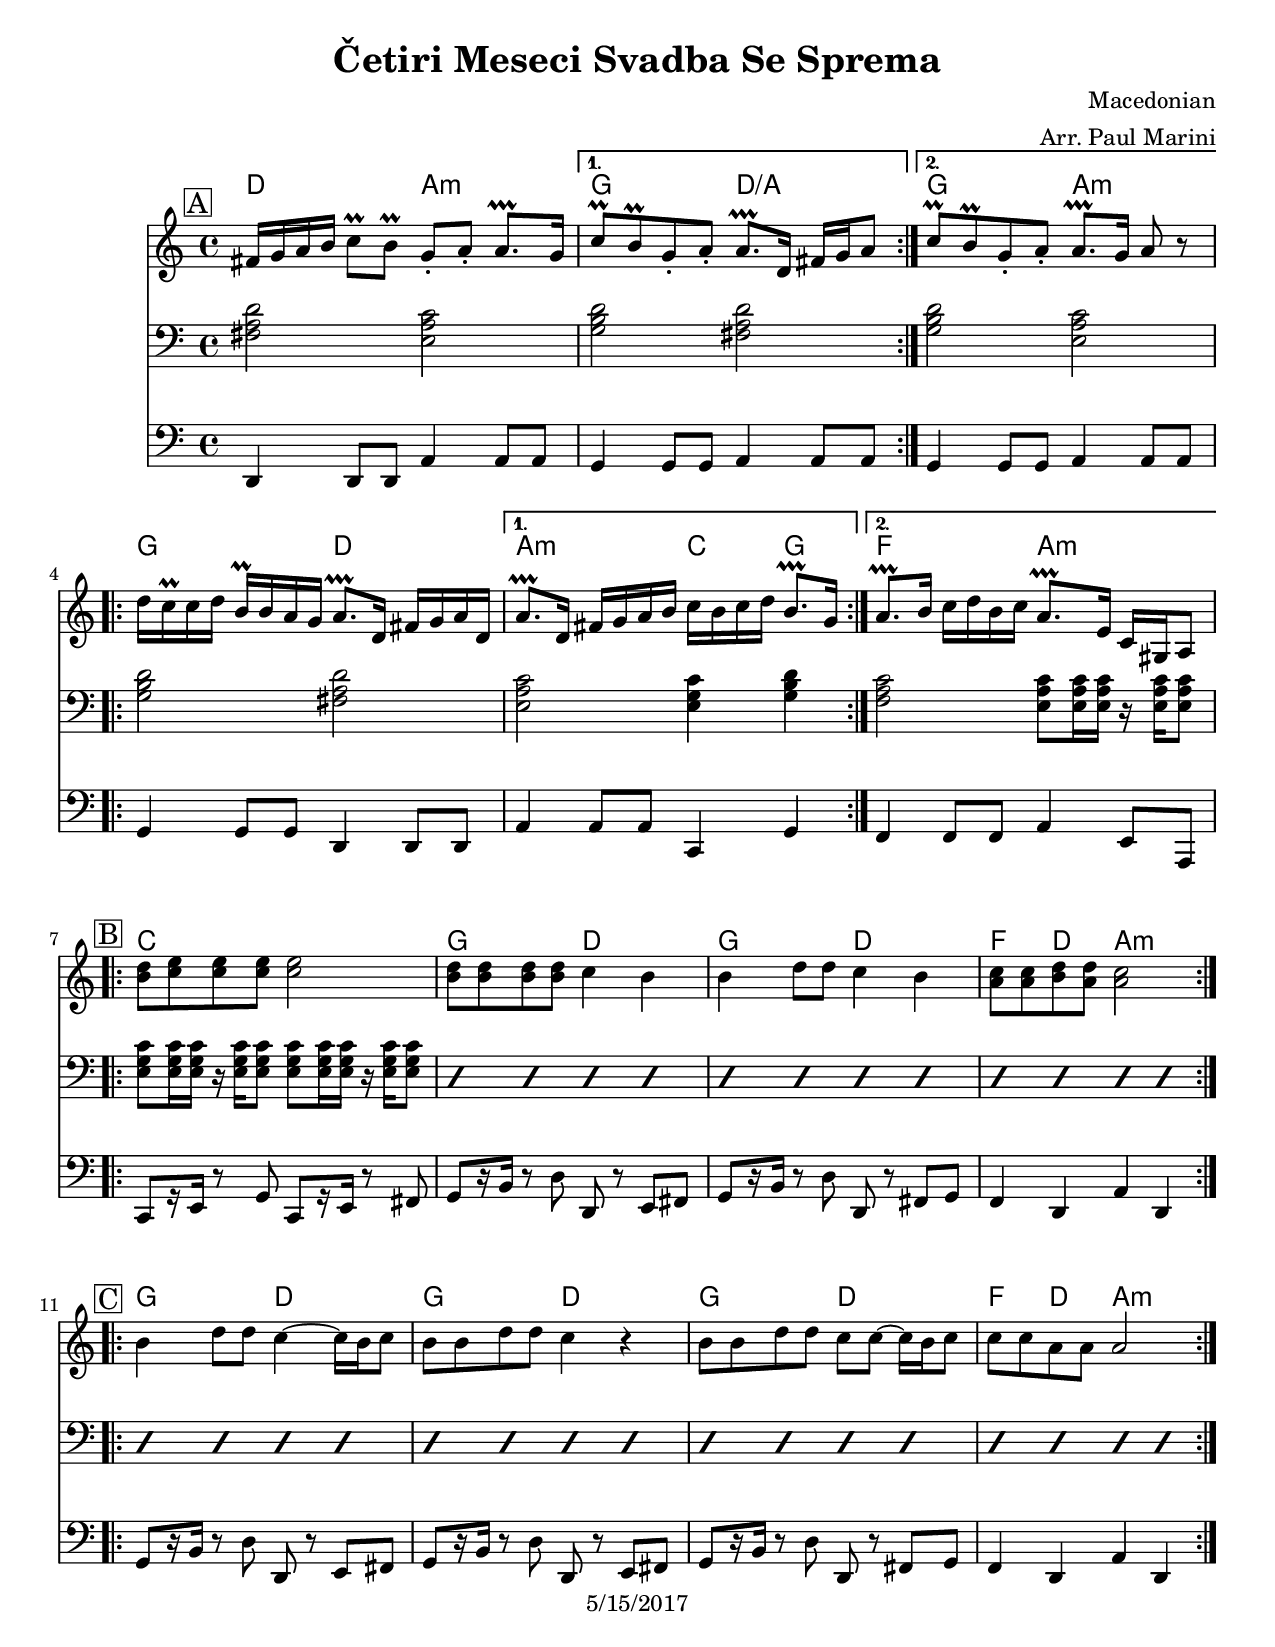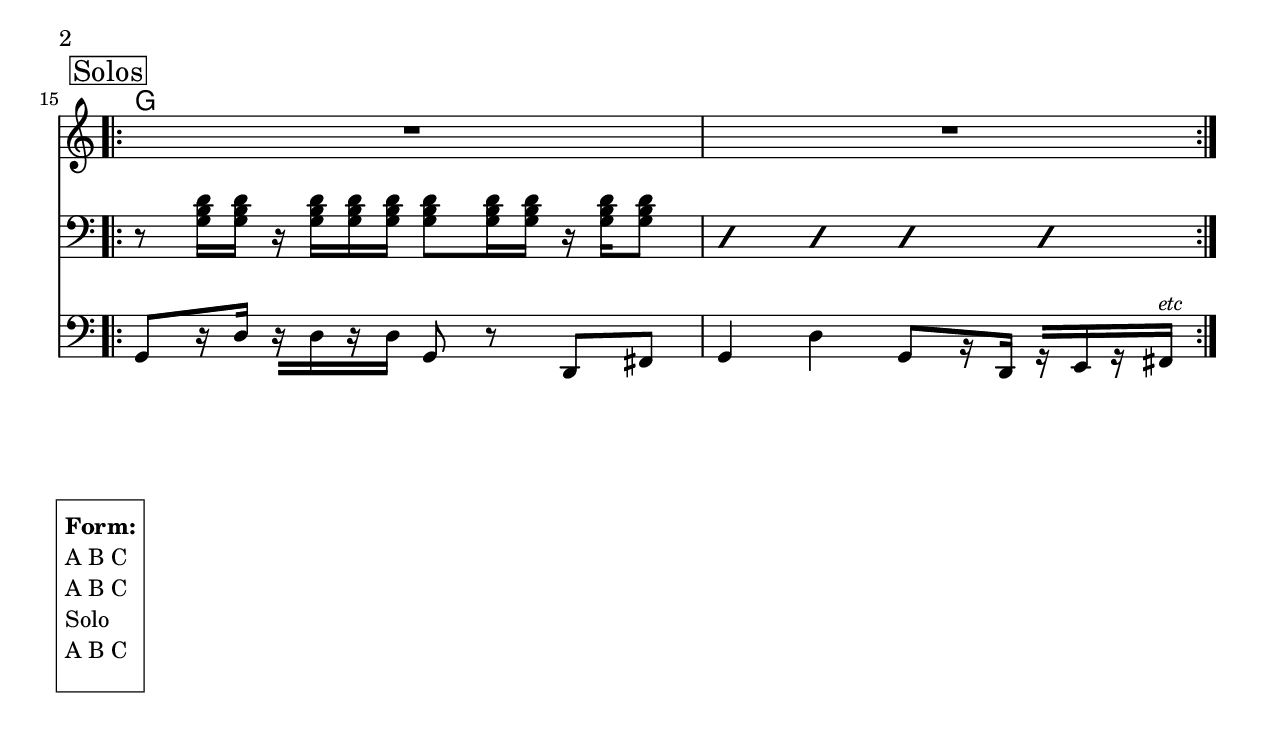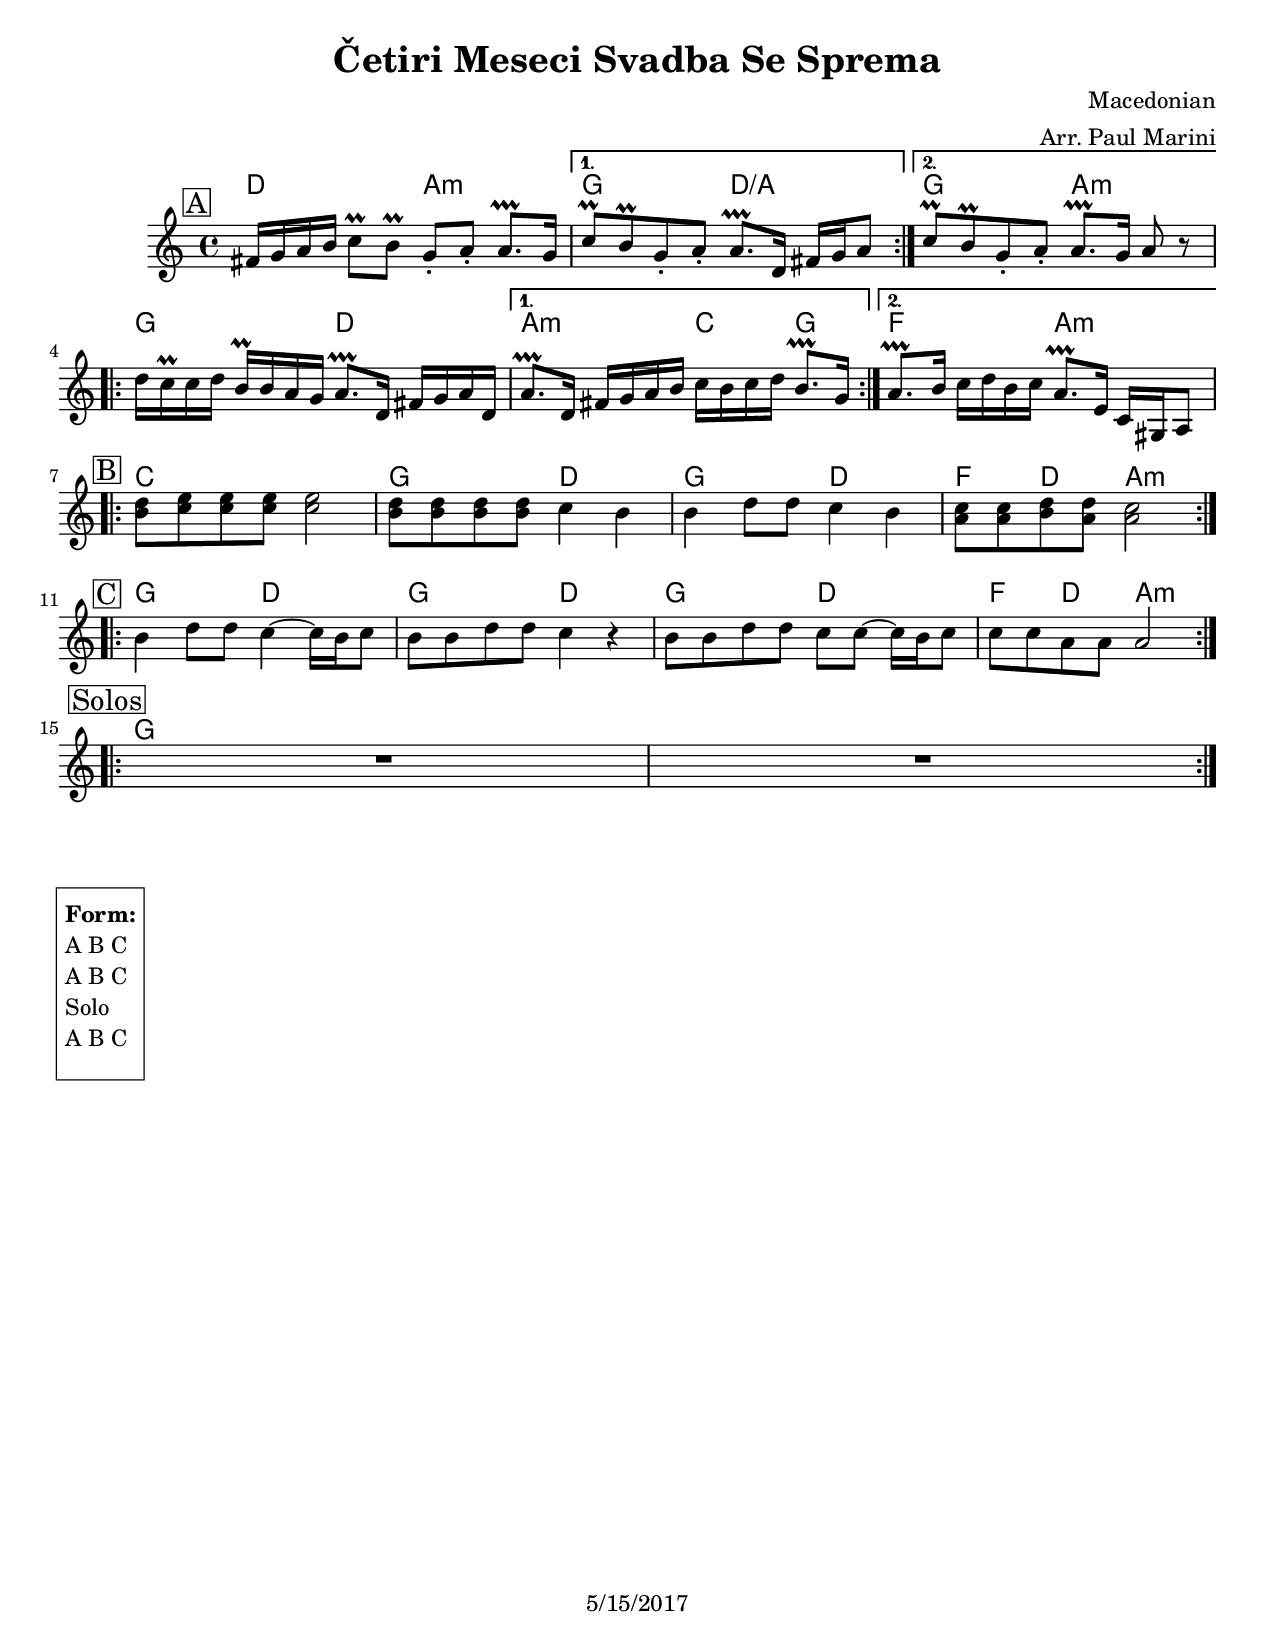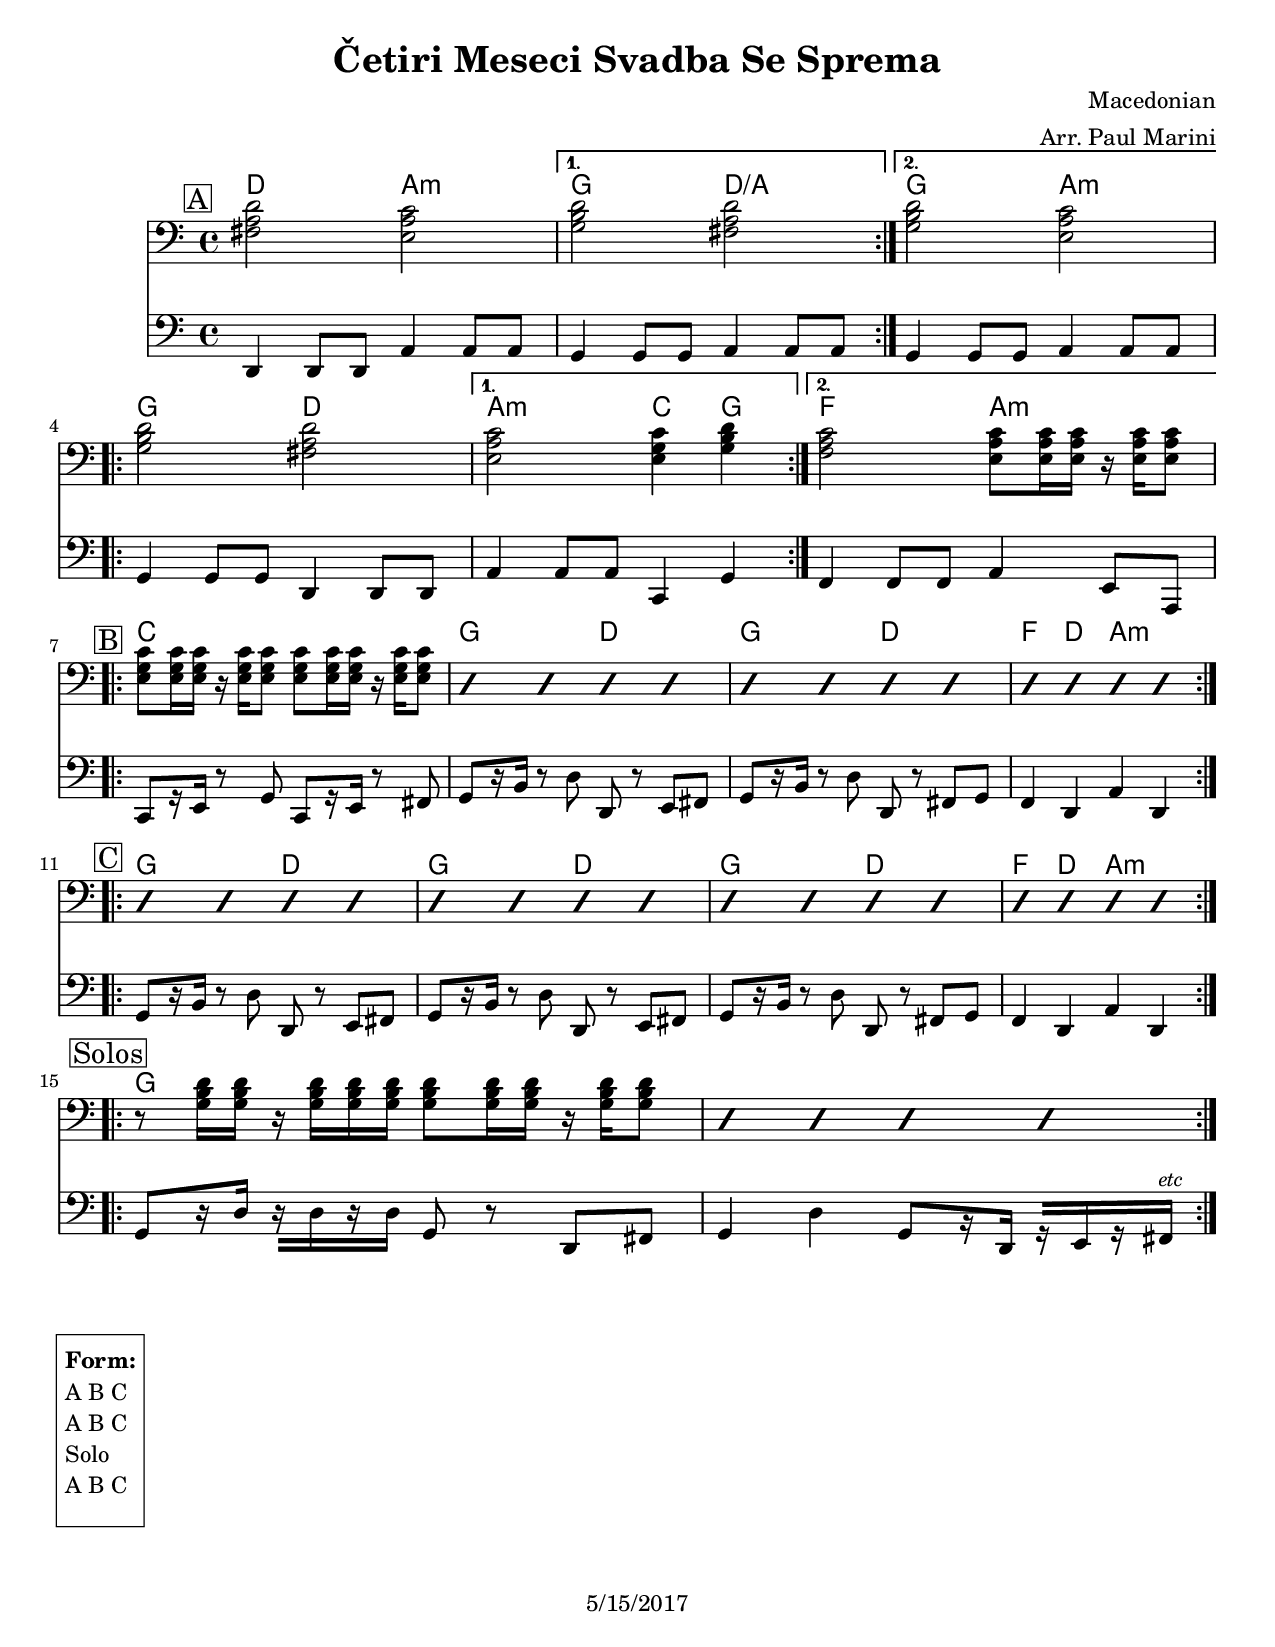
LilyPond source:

\version "2.18.2"

\header {
	title = "Četiri Meseci Svadba Se Sprema"
	composer = "Macedonian"
	arranger = "Arr. Paul Marini"
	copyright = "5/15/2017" %date of latest edits
}
\paper {
  #(set-paper-size "letter")
  }


slash = {
	\override NoteHead #'style = #'slash
	\override Stem #'transparent = ##t
}

noslash = {
	\revert NoteHead #'style
	\revert Stem #'transparent
}

test = { \relative c' { \tempo 4 = 80 \set Score.markFormatter = #format-mark-box-letters
	\repeat volta 2 {
	}
}
}

	
melody = { \relative c' { \set Score.markFormatter = #format-mark-box-letters 

	\mark \markup { \box "A" }
	\repeat volta 2 {
		fis16 g a b c8\prall b\prall g-. a-. a8.\prallprall g16 |
		}
		\alternative {
			{ c8\prall b\prall g-. a-. a8.\prallprall d,16 fis g a8 | }
			{ c8\prall b\prall g-. a-. a8.\prallprall g16 a8 r | }
		} \break

	\repeat volta 2 {
		d16 c\prall c d b\prall b a g a8.\prallprall d,16 fis g a d, |
		}
		\alternative {
			{ a'8.\prallprall d,16 fis g a b c b c d b8.\prallprall g16 | }
			{ a8.\prallprall b16 c d b c a8.\prallprall e16 c gis a8 | }
		} \break

	\mark \markup { \box "B" }
	\repeat volta 2 {
		<b' d>8 <c e> <c e> <c e> <c e>2 | <b d>8 <b d> <b d> <b d> c4 b |
		b4 d8 d c4 b | <a c>8 <a c> <d b> <d a> <c a>2 |
		} \break

	\mark \markup { \box "C" }
	\repeat volta 2 {
		b4 d8 d c4~ c16 b c8 | b8 b d d c4 r | 
		b8 b d d c c~ c16 b c8 | c8 c a a a2 | 
		} \break

	\mark \markup { \box "Solos" }
	\repeat volta 2 {
		R1 | R1 |
		}

}
}

midbrass = { \relative c { \set Score.markFormatter = #format-mark-box-letters 

	\mark \markup { \box "A" }
	\repeat volta 2 {
		<fis a d>2 <e a c> |
		}
		\alternative {
			{ <g b d>2 <fis a d> | }
			{ <g b d>2 <e a c> | }
		} \break

	\repeat volta 2 {
		<g b d>2 <fis a d> | 
		}
		\alternative {
			{ <e a c>2 <e g c>4 <g b d> | }
			{ <f a c>2 <e a c>8 <e a c>16 <e a c> r <e a c> <e a c>8 | }
		} \break

	\mark \markup { \box "B" }
	\repeat volta 2 {
		<e g c>8 <e g c>16 <e g c> r <e g c> <e g c>8 
		<e g c>8 <e g c>16 <e g c> r <e g c> <e g c>8 |
		\slash d4 d d d | d d d d | d d d d |
		} \break

	\mark \markup { \box "C" }
	\repeat volta 2 {
		\slash d4 d d d | d d d d | d d d d | d d d d |
		} \break

	\mark \markup { \box "Solos" }
	\repeat volta 2 {
		\noslash r8 <g b d>16 <g b d> r <g b d> <g b d> <g b d> 
		<g b d>8 <g b d>16 <g b d> r <g b d> <g b d>8 |
		\slash d4 d d d |
		}

}
}

bass = { \relative c { \set Score.markFormatter = #format-mark-box-letters 

	\mark \markup { \box "A" }
	\repeat volta 2 {
		d,4 d8 d a'4 a8 a | 
		}
		\alternative {
			{ g4 g8 g a4 a8 a | }
			{ g4 g8 g a4 a8 a | }
		} \break

	\repeat volta 2 {
		g4 g8 g8 d4 d8 d |
		}
		\alternative {
			{ a'4 a8 a c,4 g' | }
			{ f4 f8 f a4 e8 a, | }
		} \break

	\mark \markup { \box "B" }
	\repeat volta 2 {
		c8[ r16 e] r8 g c,[ r16 e] r8 fis |
		g[ r16 b] r8 d d, r e fis |
		g[ r16 b] r8 d d, r fis g |
		f4 d a' d, |
		} \break

	\mark \markup { \box "C" }
	\repeat volta 2 {
		g8[ r16 b] r8 d d, r e fis |
		g[ r16 b] r8 d d, r e fis |
		g[ r16 b] r8 d d, r fis g |
		f4 d a' d, |
		} \break

	\mark \markup { \box "Solos" }
	\repeat volta 2 {
		g8[ r16 d' ]r [d r d ] g,8 r d fis |
		g4 d' g,8 [ r16 d] r [e r fis^\markup {\small \italic "etc"} ] |
		} \break

}
}

		
changes = { \chordmode { 

% A
d2 a:min | g d/a |
			g a:min |
g2  d | a:min c4 g | 
		f2 a:min |

% B
c1 | g2 d | g d | f4 d a2:min |

% C
g2 d | g d | g d | f4 d a2:min |

% Solos
g1 | g |

}
}


\book {
	\score { 
	  <<
	    \new ChordNames {
		\set chordChanges = ##t
		\changes
	    }
	    \new Staff { \clef treble
		\melody
	    }
	    \new Staff { \clef bass 
		\midbrass
	    }
	    \new Staff { \clef bass 
		\bass
	    }
	  >>
	}
	%Form
	\markup { \box \column {
	\line { " " }
	\line { \bold " Form: " }
	\line { " A B C" }
	\line { " A B C" }
	\line { " Solo " }
	\line { " A B C" }
	\line { " " }
	}}
}

\book {
	\score { 
	  <<
	    \new ChordNames {
		\set chordChanges = ##t
		\changes
	    }
	    \new Staff { \clef treble 
		\melody
	    }
	  >>
	}
	%Form
	\markup { \box \column {
	\line { " " }
	\line { \bold " Form: " }
	\line { " A B C" }
	\line { " A B C" }
	\line { " Solo " }
	\line { " A B C" }
	\line { " " }
	}}
}

\book {
	\score { 
	  <<
	    \new ChordNames {
		\set chordChanges = ##t
		\changes
	    }
	    \new Staff { \clef bass 
		\midbrass
	    }
	    \new Staff { \clef bass 
		\bass
	    }
	  >>
	}
	%form
	\markup { \box \column {
	\line { " " }
	\line { \bold " Form: " }
	\line { " A B C" }
	\line { " A B C" }
	\line { " Solo " }
	\line { " A B C" }
	\line { " " }
	}}
}
%{
\book {
	\score { 
	  <<
	    \new chordnames {
		\set chordchanges = ##t
		\changes
	    }
	    \new staff { \clef bass 
		\midbrass
	    }
	  >>
	}
	%form
	\markup { \box \column {
	\line { " " }
	\line { \bold " form: " }
	\line { " a b c" }
	\line { " a b c" }
	\line { " solo " }
	\line { " a b c" }
	}}
}

%{
\book {
	\score {
	  <<
		\new Staff {
		  \set Staff.midiInstrument = #"trumpet" \unfoldRepeats
			\melody
		}
		\new Staff {
		  \set Staff.midiInstrument = #"trumpet" \unfoldRepeats
			\midbrass
		}
	  >>
		\midi { }
	}
}
\book {
	\score {
	  <<
		\new Staff {
		  \set Staff.midiInstrument = #"trumpet" \unfoldRepeats
			\test
		}
	  >>
		\midi { }
	}
}
%}
